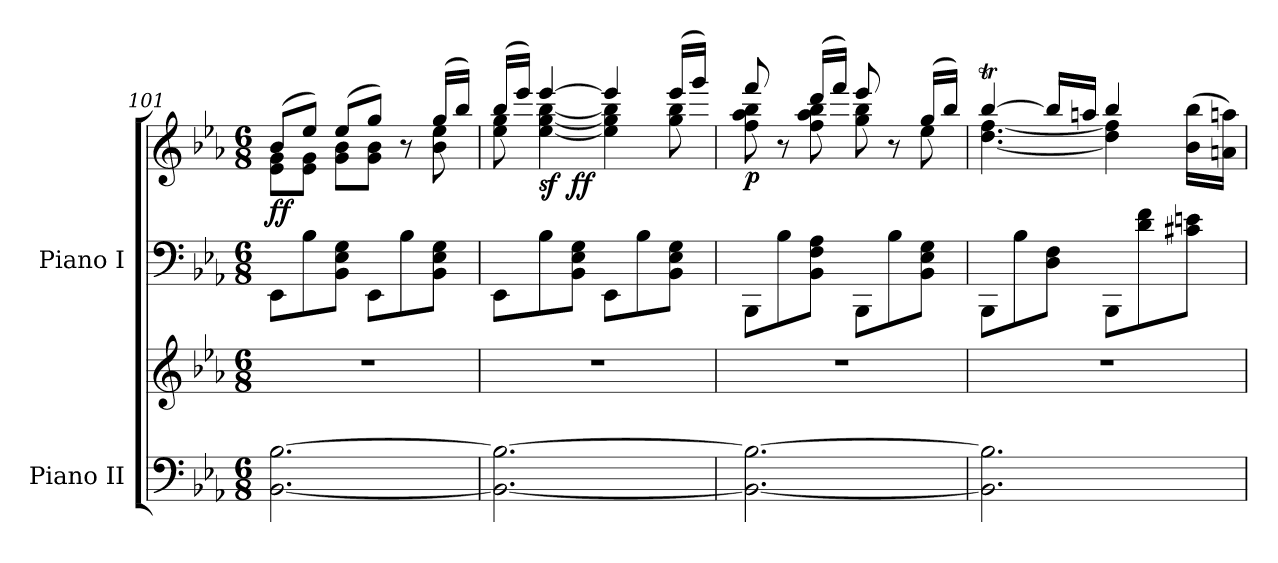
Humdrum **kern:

**kern	**kern	**kern	**kern	**dynam
*part2	*part2	*part1	*part1	*part1
*staff4	*staff3	*staff2	*staff1	*staff1/2
*I"Piano II	*	*I"Piano I	*	*
*I'Pno. II	*	*I'Pno. I	*	*
*clefF4	*clefG2	*clefF4	*clefG2	*
*k[b-e-a-]	*k[b-e-a-]	*k[b-e-a-]	*k[b-e-a-]	*
*M6/8	*M6/8	*M6/8	*M6/8	*
=101	=101	=101	=101	=101
*	*	*	*^	*
!	!	!	!	!	!LO:DY:a=2
[2.BB-\ [2.B-\	2.r	8EE-\L	(>8b-/L	8e-\ 8g\L	ff
.	.	8B-\	8ee-/J)	8e-\ 8g\J	.
.	.	8BB-\ 8E-\ 8G\J	(>8ee-/L	8g\ 8b-\L	.
.	.	8EE-\L	8gg/J)	8g\ 8b-\J	.
.	.	8B-\	8r	8ryy	.
.	.	8BB-\ 8E-\ 8G\J	(>16gg/LL	8b-\ 8ee-\	.
.	.	.	16bb-/JJ)	.	.
=102	=102	=102	=102	=102	=102
*	*	*	*	*^	*
2.BB-\_ 2.B-\_	2.r	8EE-\L	(>16bb-/LL	8ee-\ 8gg\	4ryy	.
.	.	.	16eee-/JJ)	.	.	.
!	!	!	!	!	!	!LO:DY:b
.	.	8B-\	[4eee-/	[4ee-\ [4gg\ [4bb-\	.	sf
!	!	!	!	!	!	!LO:DY:b
.	.	8BB-\ 8E-\ 8G\J	.	.	2ryy	ff
.	.	8EE-\L	4eee-/]	4ee-\] 4gg\] 4bb-\]	.	.
.	.	8B-\	.	.	.	.
.	.	8BB-\ 8E-\ 8G\J	(>16eee-/LL	8gg\ 8bb-\	.	.
.	.	.	16ggg/JJ)	.	.	.
=103	=103	=103	=103	=103	=103	=103
!	!	!	!	!	!	!LO:DY:b
*	*	*	*	*v	*v	*
2.BB-\_ 2.B-\_	2.r	8BBB-\L	8fff/	8ff\ 8aa-\ 8bb-\	p
.	.	8B-\	8r	8ryy	.
.	.	8BB-\ 8F\ 8A-\J	(>16ddd/LL	8ff\ 8aa-\ 8bb-\	.
.	.	.	16fff/JJ)	.	.
.	.	8BBB-\L	8eee-/	8gg\ 8bb-\	.
.	.	8B-\	8r	8ryy	.
.	.	8BB-\ 8E-\ 8G\J	(>16gg/LL	8ee-\	.
.	.	.	16bb-/JJ)	.	.
!!LO:PB:g=z	!!
=104	=104	=104	=104	=104	=104
2.BB-\] 2.B-\]	2.r	8BBB-\L	[4bb-T/	[4.dd\ [4.ff\	.
.	.	8B-\	.	.	.
.	.	8D\ 8F\J	16bb-/LL]	.	.
.	.	.	16aan/JJ	.	.
.	.	8BBB-\L	4bb-/	4dd\] 4ff\]	.
.	.	8d\ 8f\	.	.	.
.	.	8c#X\ 8en\J	(>16b-\ 16bb-\LL	8ryy	.
.	.	.	16an\ 16aan\JJ)	.	.
*	*	*	*v	*v	*
=	=	=	=	=
*-	*-	*-	*-	*-
